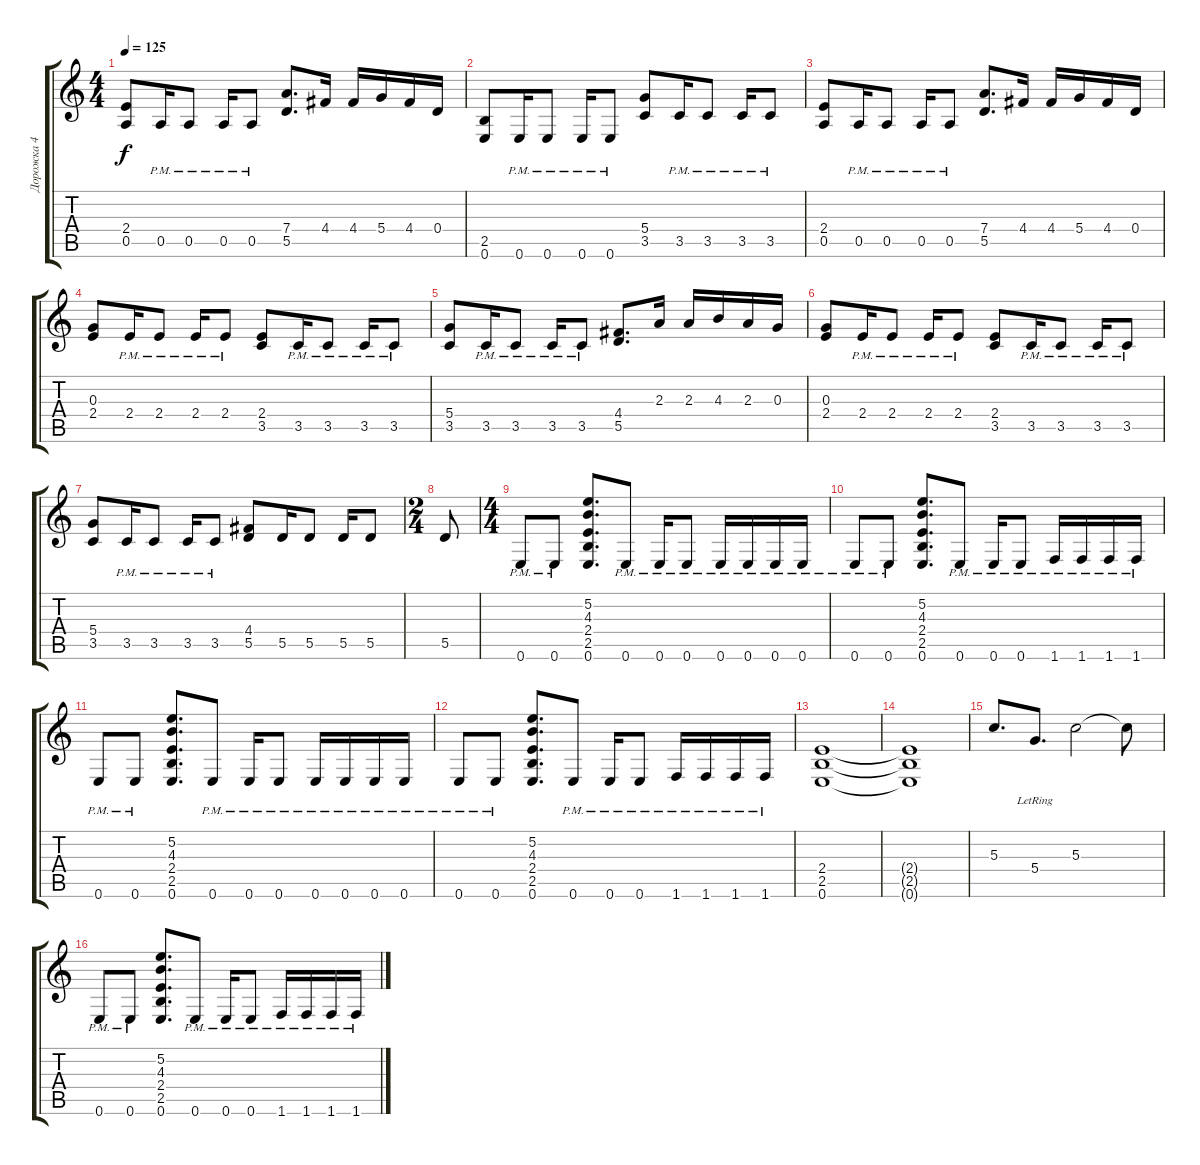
\track ("Дорожка 4" "Дорожка 4") {instrument distortionguitar}
\staff {score tabs}
\tuning (E4 B3 G3 D3 A2 E2) {hide}
\ts (4 4)
\tempo 125
\clef g2
\ks c
(2.4 0.5).8{dy f} 0.5{pm}.16 0.5{pm}.8 0.5{pm}.16 0.5{pm}.8 (7.4 5.5).8{d} 4.4.16 4.4.16 5.4.16 4.4.16 0.4.16 |
(2.5 0.6).8 0.6{pm}.16 0.6{pm}.8 0.6{pm}.16 0.6{pm}.8 (5.4 3.5).8 3.5{pm}.16 3.5{pm}.8 3.5{pm}.16 3.5{pm}.8 |
(2.4 0.5).8 0.5{pm}.16 0.5{pm}.8 0.5{pm}.16 0.5{pm}.8 (7.4 5.5).8{d} 4.4.16 4.4.16 5.4.16 4.4.16 0.4.16 |
(0.3 2.4).8 2.4{pm}.16 2.4{pm}.8 2.4{pm}.16 2.4{pm}.8 (2.4 3.5).8 3.5{pm}.16 3.5{pm}.8 3.5{pm}.16 3.5{pm}.8 |
(5.4 3.5).8 3.5{pm}.16 3.5{pm}.8 3.5{pm}.16 3.5{pm}.8 (4.4 5.5).8{d} 2.3.16 2.3.16 4.3.16 2.3.16 0.3.16 |
(0.3 2.4).8 2.4{pm}.16 2.4{pm}.8 2.4{pm}.16 2.4{pm}.8 (2.4 3.5).8 3.5{pm}.16 3.5{pm}.8 3.5{pm}.16 3.5{pm}.8 |
(5.4 3.5).8 3.5{pm}.16 3.5{pm}.8 3.5{pm}.16 3.5{pm}.8 (4.4 5.5).8 5.5.16 5.5.8 5.5.16 5.5.8 |
\ts (2 4)
5.5.8 |
\ts (4 4)
0.6{pm}.8 0.6{pm}.8 (5.2 4.3 2.4 2.5 0.6).8{d} 0.6{pm}.8 0.6{pm}.16 0.6{pm}.8 0.6{pm}.16 0.6{pm}.16 0.6{pm}.16 0.6{pm}.16 |
0.6{pm}.8 0.6{pm}.8 (5.2 4.3 2.4 2.5 0.6).8{d} 0.6{pm}.8 0.6{pm}.16 0.6{pm}.8 1.6{pm}.16 1.6{pm}.16 1.6{pm}.16 1.6{pm}.16 |
0.6{pm}.8 0.6{pm}.8 (5.2 4.3 2.4 2.5 0.6).8{d} 0.6{pm}.8 0.6{pm}.16 0.6{pm}.8 0.6{pm}.16 0.6{pm}.16 0.6{pm}.16 0.6{pm}.16 |
0.6{pm}.8 0.6{pm}.8 (5.2 4.3 2.4 2.5 0.6).8{d} 0.6{pm}.8 0.6{pm}.16 0.6{pm}.8 1.6{pm}.16 1.6{pm}.16 1.6{pm}.16 1.6{pm}.16 |
(2.4 2.5 0.6).1 |
(2.4{t} 2.5{t} 0.6{t}).1 |
5.3.8{d} 5.4{lr}.8{d} 5.3.2 5.3{t}.8 |
0.6{pm}.8 0.6{pm}.8 (5.2 4.3 2.4 2.5 0.6).8{d} 0.6{pm}.8 0.6{pm}.16 0.6{pm}.8 1.6{pm}.16 1.6{pm}.16 1.6{pm}.16 1.6{pm}.16
